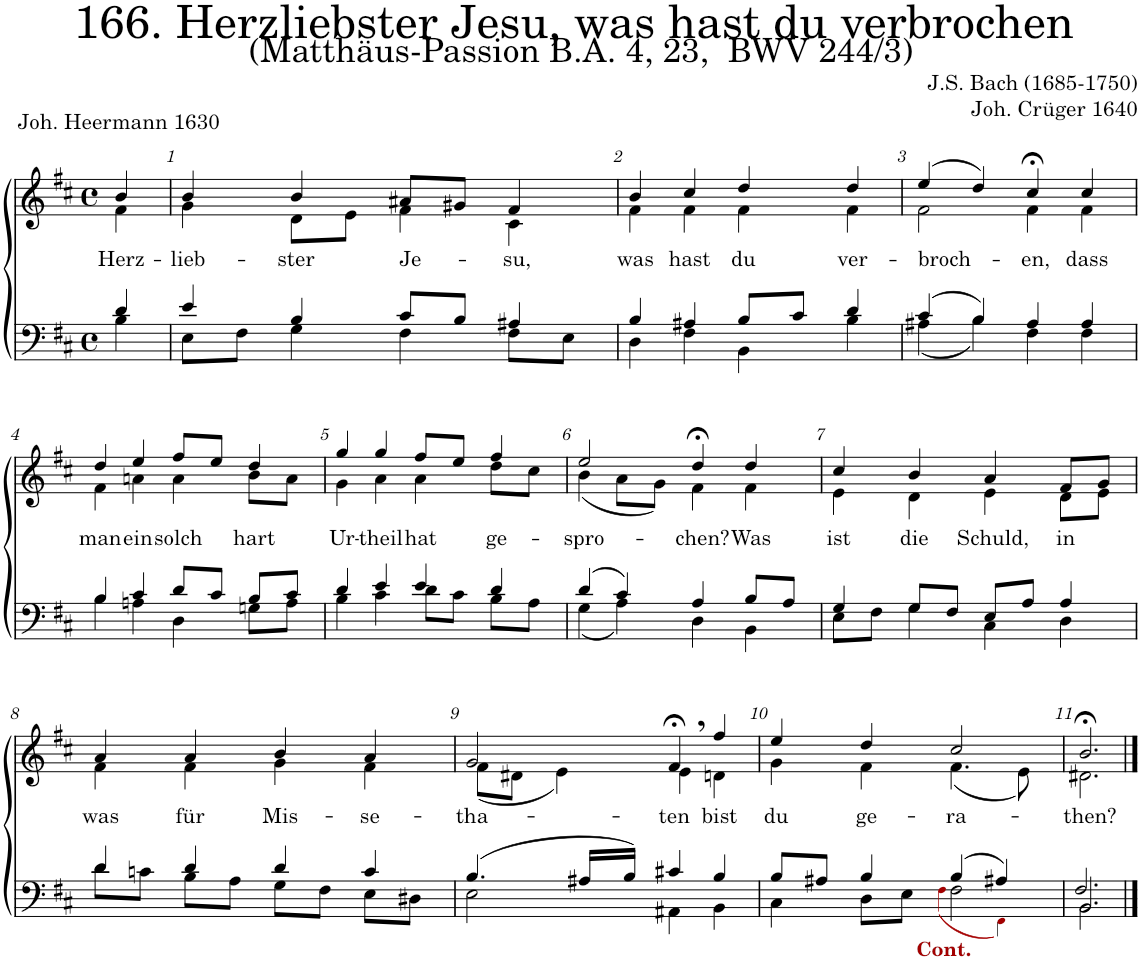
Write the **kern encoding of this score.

**kern	**kern	**text
*part2	*part1	*part1
*staff2	*staff1	*staff1
*I"Tenor/Bass	*I"Soprano/Alto	*
*clefF4	*clefG2	*
*k[f#c#]	*k[f#c#]	*
*M4/4	*M4/4	*
*met(c)	*met(c)	*
=	=	=
*^	*	*
!	!	!	!LO:LY:b
*	*	*^	*
4d/	4B\	4b/	4f#\	Herz-
=1	=1	=1	=1	=1
!	!	!	!	!LO:LY:b
4e/	8E\L	4b/	4g\	-lieb-
.	8F#\J	.	.	.
!	!	!	!	!LO:LY:b
4B/	4G\	4b/	8d\L	-ster
.	.	.	8e\J	.
!	!	!	!	!LO:LY:b
8c#/L	4F#\	8a#X/L	4f#\	Je-
8B/J	.	8g#X/J	.	.
!	!	!	!	!LO:LY:b
4A#X/	8F#\L	4f#/	4c#\	-su,
.	8E\J	.	.	.
=2	=2	=2	=2	=2
!	!	!	!	!LO:LY:b
4B/	4D\	4b/	4f#\	was
!	!	!	!	!LO:LY:b
4A#X/	4F#\	4cc#/	4f#\	hast
!	!	!	!	!LO:LY:b
8B/L	4BB\	4dd/	4f#\	du
8c#/J	.	.	.	.
!	!	!	!	!LO:LY:b
4d/	4B\	4dd/	4f#\	ver-
=3	=3	=3	=3	=3
!	!	!	!	!LO:LY:b
(4c#/	(4A#X\	(4ee/	2f#\	-broch-
4B/)	4B\)	4dd/)	.	.
!	!	!	!	!LO:LY:b
4A#/	4F#\	4cc#;<,/	4f#\	-en,
!	!	!	!	!LO:LY:b
4A#/	4F#\	4cc#/	4f#\	dass
!!LO:LB:g=z	!!
=4	=4	=4	=4	=4
!	!	!	!	!LO:LY:b
4B/	4B\	4dd/	4f#\	man
!	!	!	!	!LO:LY:b
4c#/	4An\	4ee/	4an\	ein
!	!	!	!	!LO:LY:b
8d/L	4D\	8ff#/L	4a\	solch
8c#/J	.	8ee/J	.	.
!	!	!	!	!LO:LY:b
8B/L	8Gn\L	4dd/	8b\L	hart
8c#/J	8A\J	.	8a\J	.
=5	=5	=5	=5	=5
!	!	!	!	!LO:LY:b
4d/	4B\	4gg/	4g\	Ur-
!	!	!	!	!LO:LY:b
4e/	4c#\	4gg/	4a\	theil
!	!	!	!	!LO:LY:b
4e/	8d\L	8ff#/L	4a\	hat
.	8c#\J	8ee/J	.	.
!	!	!	!	!LO:LY:b
4d/	8B\L	4ff#/	8dd\L	ge-
.	8A\J	.	8cc#\J	.
=6	=6	=6	=6	=6
!	!	!	!	!LO:LY:b
(4d/	(4G\	2ee/	(4b\	-spro-
4c#/)	4A\)	.	8a\L	.
.	.	.	8g\J)	.
!	!	!	!	!LO:LY:b
4A/	4D\	4dd;<,/	4f#\	-chen?
!	!	!	!	!LO:LY:b
8B/L	4BB\	4dd/	4f#\	Was
8A/J	.	.	.	.
=7	=7	=7	=7	=7
!	!	!	!	!LO:LY:b
4G/	8E\L	4cc#/	4e\	ist
.	8F#\J	.	.	.
!	!	!	!	!LO:LY:b
8G/L	4G\	4b/	4d\	die
8F#/J	.	.	.	.
!	!	!	!	!LO:LY:b
8E/L	4C#\	4a/	4e\	Schuld,
8A/J	.	.	.	.
!	!	!	!	!LO:LY:b
4A/	4D\	8f#/L	8d\L	in
.	.	8g/J	8e\J	.
!!LO:LB:g=z	!!
=8	=8	=8	=8	=8
!	!	!	!	!LO:LY:b
4d/	8d\L	4a/	4f#\	was
.	8cn\J	.	.	.
!	!	!	!	!LO:LY:b
4d/	8B\L	4a/	4f#\	für
.	8A\J	.	.	.
!	!	!	!	!LO:LY:b
4d/	8G\L	4b/	4g\	Mis-
.	8F#\J	.	.	.
!	!	!	!	!LO:LY:b
4c/	8E\L	4a/	4f#\	-se-
.	8D#X\J	.	.	.
=9	=9	=9	=9	=9
!	!	!	!	!LO:LY:b
(4.B/	2E\	2g/	(8f#\L	-tha-
.	.	.	8d#X\J	.
.	.	.	4e\)	.
16A#X/LL	.	.	.	.
16B/JJ)	.	.	.	.
!	!	!	!	!LO:LY:b
4c#X/	4AA#X\	4f#;<,/	4e\	-ten
!	!	!	!	!LO:LY:b
4B/	4BB\	4ff#/	4dn\	bist
=10	=10	=10	=10	=10
*	*^	*	*	*
!	!	!	!	!	!LO:LY:b
8B/L	4C#\	2ryy	4ee/	4g\	du
8A#X/J	.	.	.	.	.
!	!	!	!	!	!LO:LY:b
4B/	8D\L	.	4dd/	4f#\	ge-
.	8E\J	.	.	.	.
!LO:TX:b:B:color=#A40000:t=Cont.	!	!	!	!	!
!	!	!	!	!	!LO:LY:b
(4B/	2F#\	(4F#i\	2cc#/	(4.f#\	-ra-
4A#X/)	.	4FF#i\)	.	.	.
.	.	.	.	8e\)	.
=11	=11	=11	=11	=11	=11
!	!	!	!	!	!LO:LY:b
2.F#/	2.BB\	2.BB/	2.b;</	2.d#X\	-then?
*v	*v	*v	*	*	*
*	*v	*v	*
==	==	==
*-	*-	*-
